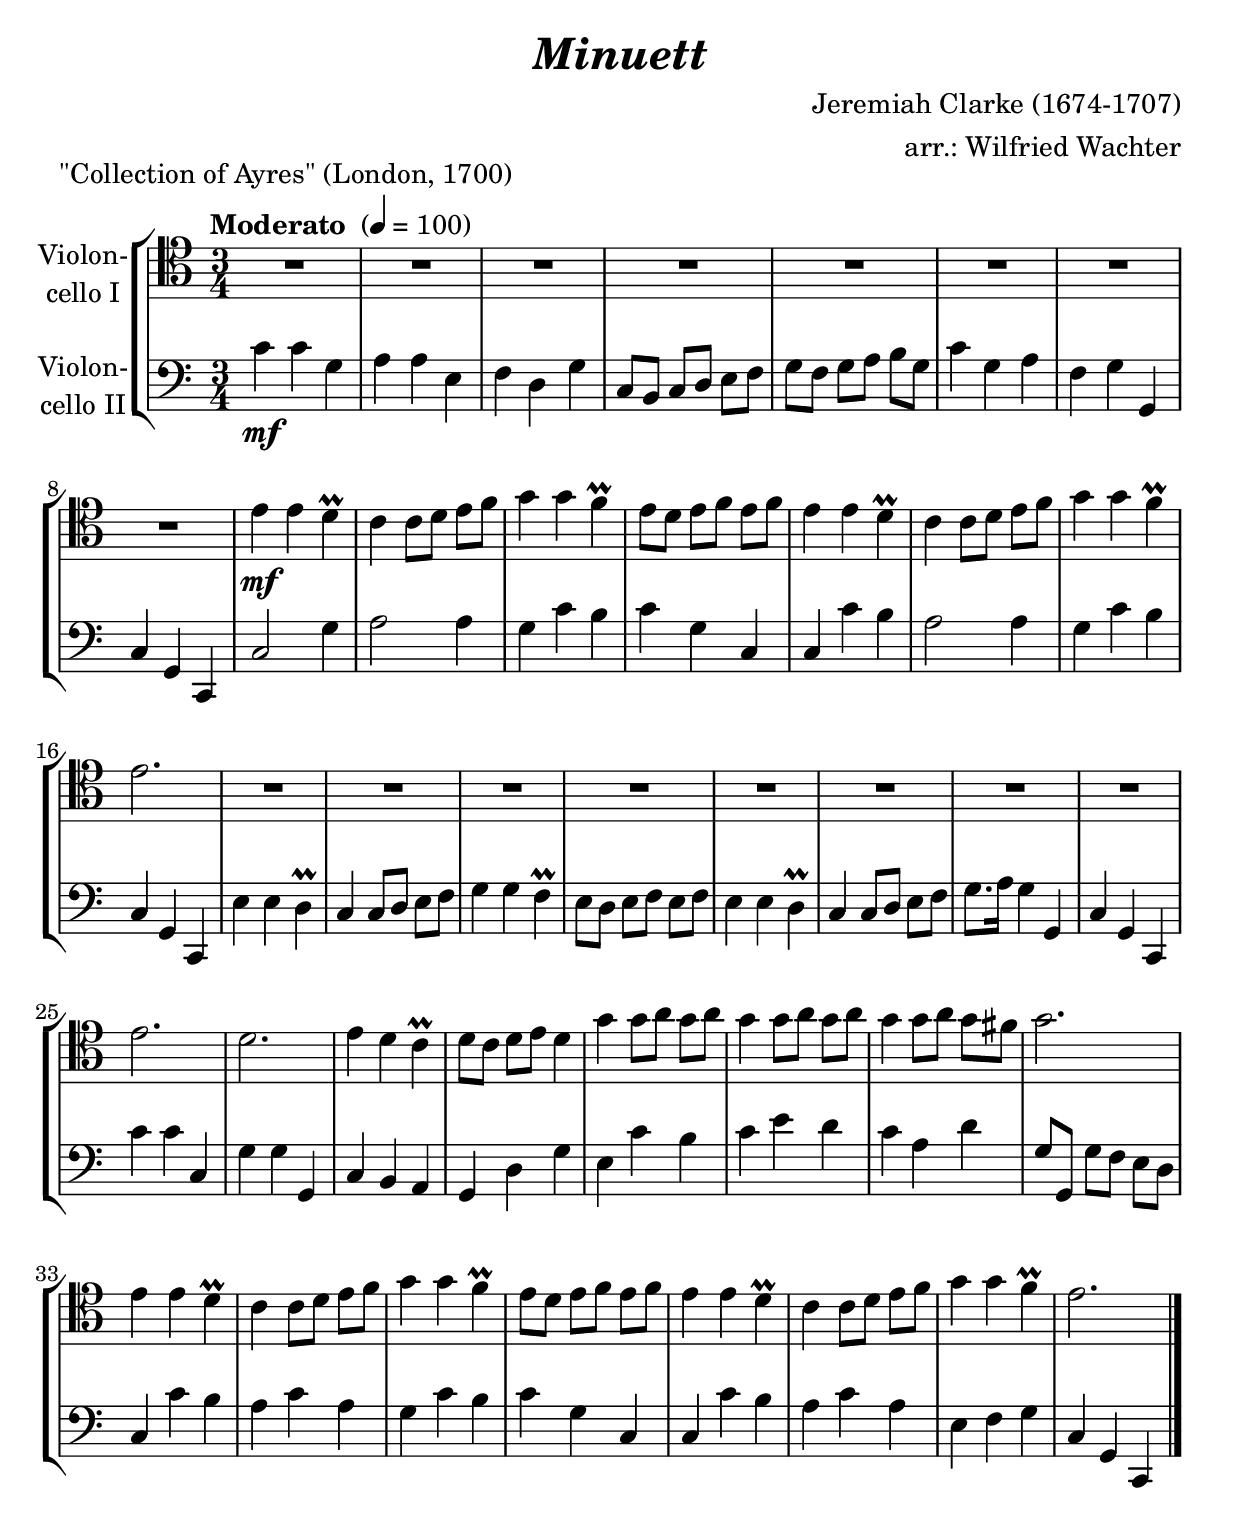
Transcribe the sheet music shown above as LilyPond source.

\version "2.18.2"
\include "deutsch.ly"
  
#(set-global-staff-size 24)

\header {
  title     = \markup \bold \italic "Minuett"
  composer  = "Jeremiah Clarke (1674-1707)"
  arranger  = "arr.: Wilfried Wachter"
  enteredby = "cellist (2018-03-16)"
  piece     = "\"Collection of Ayres\" (London, 1700)"
}

voiceconsts = {
  \key c \major
  \time 3/4
  \clef "bass"
%  \numericTimeSignature
  \compressFullBarRests
  % Set default beaming for all staves
 \set Timing.beamExceptions = #'()
 \set Timing.baseMoment     = #(ly:make-moment 1 4)
 \set Timing.beatStructure  = #'(1 1 1)
  \tempo "Moderato " 4=100
}

micl = "clarinet"
mifl = "flute"
miob = "oboe"
mifh = "french horn"
misx = "tenor sax"
mist = "string ensemble 1"
miba = "cello"

va = \relative c' {
  \voiceconsts
  \clef "tenor"

  R2.*8
  e4\mf e d\prall
  c c8 d e f
  g4 g f\prall
  e8 d e f e f
  e4 e d\prall
  c c8 d e f
  g4 g f\prall
  e2.

  R2.*8
  e2.
  d
  e4 d c\prall
  d8 c d e d4
  g g8 a g a
  g4 g8 a g a
  g4 g8 a g fis
  g2.

  e4 e d\prall
  c c8 d e f
  g4 g f\prall
  e8 d e f e f
  e4 e d\prall
  c c8 d e f
  g4 g f\prall
  e2. \bar "|."
}

vb = \relative c' {
  \voiceconsts

  c4\mf c g
  a a e
  f d g
  c,8 h c d e f
  g f g a h g
  c4 g a
  f g g,
  c g c,
  c'2 g'4
  a2 a4

  g c h
  c g c,
  c c' h
  a2 a4
  g c h
  c, g c,
  e' e d\prall
  c c8 d e f
  g4 g f\prall
  e8 d e f e f

  e4 e d\prall
  c c8 d e f
  g8. a16 g4 g,
  c g c,
  c'' c c,
  g' g g,
  c h a
  g d' g
  e c' h
  c e d

  c a d
  g,8 g, g' f e d
  c4 c' h
  a c a
  g c h
  c g c,
  c c' h
  a c a
  e f g
  c, g c, \bar "|."
}


music = \new StaffGroup <<
      \new Staff {
	\set Staff.midiInstrument = \miba
	\set Staff.instrumentName = \markup \center-column { "Violon-" "cello I" }
	\transpose c c { \va }
      }

      \new Staff {
	\set Staff.midiInstrument = \miba
	\set Staff.instrumentName = \markup \center-column { "Violon-" "cello II" }
	\transpose c c { \vb }
      }
>>

\book {
  \score {
    \music
    \layout {}
  }

  \score {
    \unfoldRepeats \music

    \midi {
      \context {
        \Score
      }
    }
  }
}
